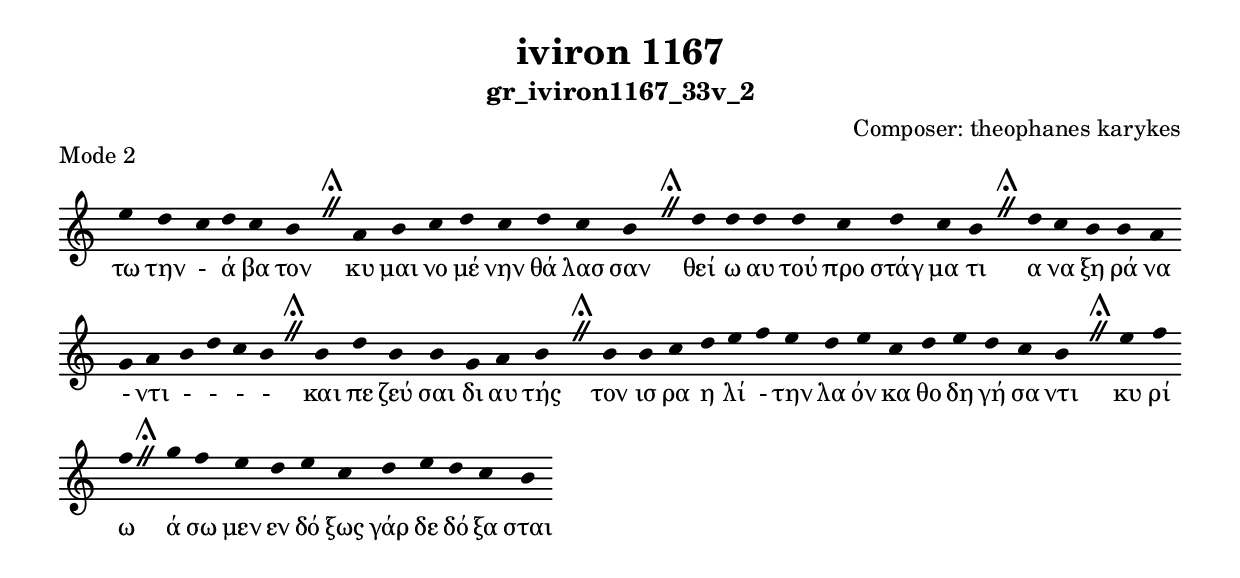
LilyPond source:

\include "gregorian.ly"

	\header {
 	  title = "iviron 1167"
	  subtitle = "gr_iviron1167_33v_2"
	  composer = "Composer: theophanes karykes"
	  piece = "Mode 2"
	}

	chant = {
	  e''4 d''4 c''4 d''4 c''4 b'4 \divisioMaior
 a'4 b'4 c''4 d''4 c''4 d''4 c''4 b'4 \divisioMaior
 d''4 d''4 d''4 d''4 c''4 d''4 c''4 b'4 \divisioMaior
 d''4 c''4 b'4 b'4 a'4 g'4 a'4 b'4 d''4 c''4 b'4 \divisioMaior
 b'4 d''4 b'4 b'4 g'4 a'4 b'4 \divisioMaior
 b'4 b'4 c''4 d''4 e''4 f''4 e''4 d''4 e''4 c''4 d''4 e''4 d''4 c''4 b'4 \divisioMaior
 e''4 f''4 f''4 \divisioMaior
 g''4 f''4 e''4 d''4 e''4 c''4 d''4 e''4 d''4 c''4 b'4\finalis
	}

	verba = \lyricmode {τω την - ά βα τον 
κυ μαι νο μέ νην θά λασ σαν 
θεί ω αυ τού προ στάγ μα τι 
α να ξη ρά να - ντι -  -  -  - 
και πε ζεύ σαι δι αυ τής 
τον ισ ρα η λί - την λα όν κα θο δη γή σα ντι 
κυ ρί ω 
ά σω μεν εν δό ξως γάρ δε δό ξα σται 
	}


	\score {
	  \new Staff <<
	  \new Voice = "melody" \chant
	  \new Lyrics = "one" \lyricsto melody \verba
	  >>
	  \layout {
	    \context {
	      \Staff
	      \remove "Time_signature_engraver"
	      \remove "Bar_engraver"
	    }
	    \context {
	      \Voice
	      \remove "Stem_engraver"
	    }
	  }
	}